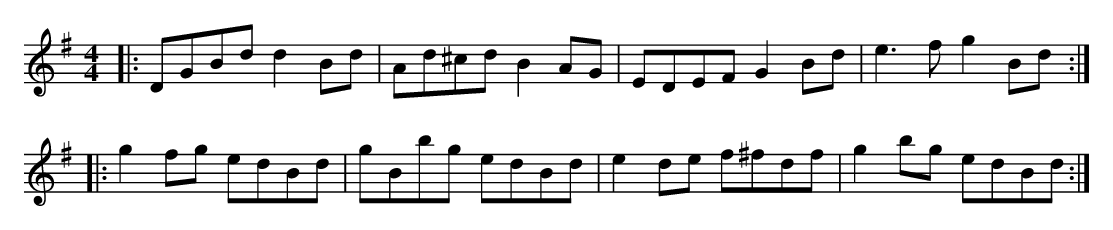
X:1
M:4/4
K:G
|: DGBd d2Bd | Ad^cd B2AG | EDEF G2Bd | e3f g2Bd :|
|: g2fg edBd | gBbg edBd | e2de f^fdf | g2bg edBd :|
